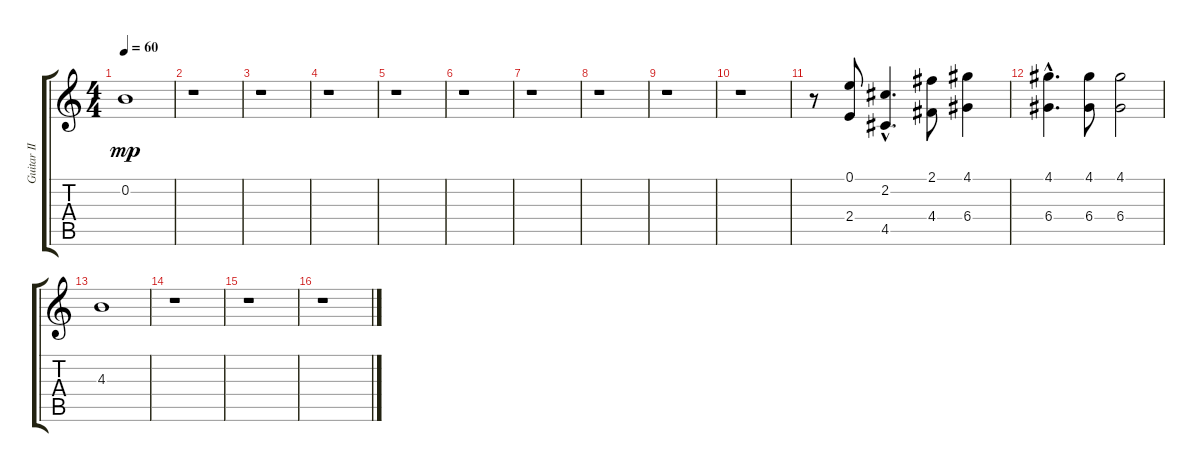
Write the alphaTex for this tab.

\track ("Guitar II" "Guitar II") {instrument distortionguitar}
\staff {score tabs}
\tuning (E4 B3 G3 D3 A2 E2) {hide}
\ts (4 4)
\tempo 60
\clef g2
\ks c
0.2.1{dy mp} |
r.1 |
r.1 |
r.1 |
r.1 |
r.1 |
r.1 |
r.1 |
r.1 |
r.1 |
r.8 (0.1 2.4).8 (2.2{hac} 4.5{hac}).4{d} (2.1 4.4).8 (4.1 6.4).4 |
(4.1{hac} 6.4{hac}).4{d} (4.1 6.4).8 (4.1 6.4).2 |
4.3.1 |
r.1 |
r.1 |
r.1
